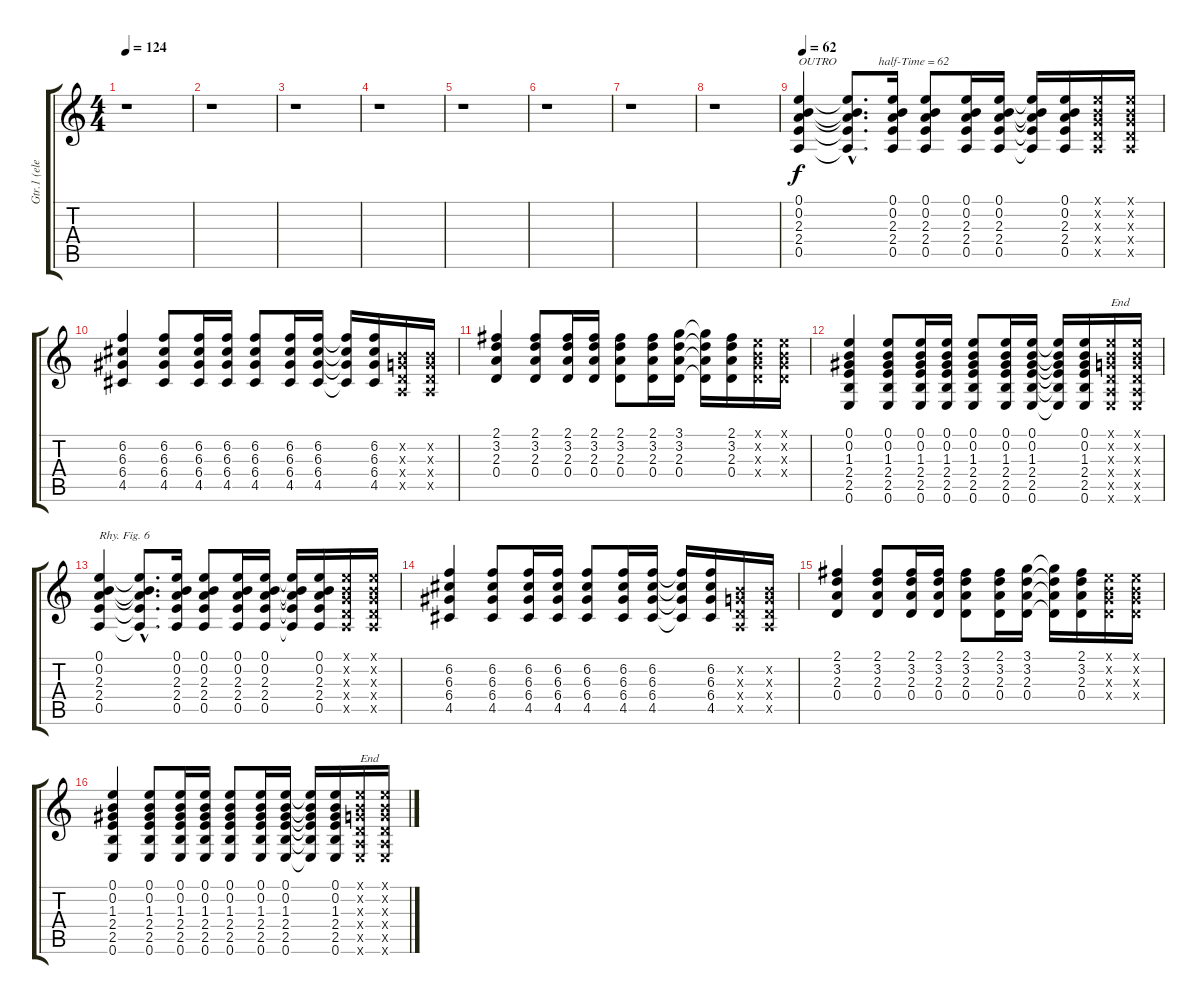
\track ("Gtr.1 (elec.)" "Gtr.1 (ele") {instrument overdrivenguitar}
\staff {score tabs}
\tuning (E4 B3 G3 D3 A2 E2) {hide}
\ts (4 4)
\tempo 124
\clef g2
\ks c
r.1{dy f} |
r.1 |
r.1 |
r.1 |
r.1 |
r.1 |
r.1 |
r.1 |
\tempo 62
(0.1 0.2 2.3 2.4 0.5).4{txt "OUTRO              half-Time = 62" instrument electricguitarclean} (0.1{hac t} 0.2{hac t} 2.3{hac t} 2.4{hac t} 0.5{hac t}).8{d} (0.1 0.2 2.3 2.4 0.5).16 (0.1 0.2 2.3 2.4 0.5).8 (0.1 0.2 2.3 2.4 0.5).16 (0.1 0.2 2.3 2.4 0.5).16 (0.1{t} 0.2{t} 2.3{t} 2.4{t} 0.5{t}).16 (0.1 0.2 2.3 2.4 0.5).16 (0.1{x} 0.2{x} 0.3{x} 0.4{x} 0.5{x}).16 (0.1{x} 0.2{x} 0.3{x} 0.4{x} 0.5{x}).16 |
(6.2 6.3 6.4 4.5).4 (6.2 6.3 6.4 4.5).8 (6.2 6.3 6.4 4.5).16 (6.2 6.3 6.4 4.5).16 (6.2 6.3 6.4 4.5).8 (6.2 6.3 6.4 4.5).16 (6.2 6.3 6.4 4.5).16 (6.2{t} 6.3{t} 6.4{t} 4.5{t}).16 (6.2 6.3 6.4 4.5).16 (0.2{x} 0.3{x} 0.4{x} 0.5{x}).16 (0.2{x} 0.3{x} 0.4{x} 0.5{x}).16 |
(2.1 3.2 2.3 0.4).4 (2.1 3.2 2.3 0.4).8 (2.1 3.2 2.3 0.4).16 (2.1 3.2 2.3 0.4).16 (2.1 3.2 2.3 0.4).8 (2.1 3.2 2.3 0.4).16 (3.1 3.2 2.3 0.4).16 (3.1{t} 3.2{t} 2.3{t} 0.4{t}).16 (2.1 3.2 2.3 0.4).16 (0.1{x} 0.2{x} 0.3{x} 0.4{x}).16 (0.1{x} 0.2{x} 0.3{x} 0.4{x}).16 |
(0.1 0.2 1.3 2.4 2.5 0.6).4 (0.1 0.2 1.3 2.4 2.5 0.6).8 (0.1 0.2 1.3 2.4 2.5 0.6).16 (0.1 0.2 1.3 2.4 2.5 0.6).16 (0.1 0.2 1.3 2.4 2.5 0.6).8 (0.1 0.2 1.3 2.4 2.5 0.6).16 (0.1 0.2 1.3 2.4 2.5 0.6).16 (0.1{t} 0.2{t} 1.3{t} 2.4{t} 2.5{t} 0.6{t}).16 (0.1 0.2 1.3 2.4 2.5 0.6).16 (0.1{x} 0.2{x} 0.3{x} 0.4{x} 0.5{x} 0.6{x}).16{txt "End"} (0.1{x} 0.2{x} 0.3{x} 0.4{x} 0.5{x} 0.6{x}).16 |
(0.1 0.2 2.3 2.4 0.5).4{txt "Rhy. Fig. 6"} (0.1{hac t} 0.2{hac t} 2.3{hac t} 2.4{hac t} 0.5{hac t}).8{d} (0.1 0.2 2.3 2.4 0.5).16 (0.1 0.2 2.3 2.4 0.5).8 (0.1 0.2 2.3 2.4 0.5).16 (0.1 0.2 2.3 2.4 0.5).16 (0.1{t} 0.2{t} 2.3{t} 2.4{t} 0.5{t}).16 (0.1 0.2 2.3 2.4 0.5).16 (0.1{x} 0.2{x} 0.3{x} 0.4{x} 0.5{x}).16 (0.1{x} 0.2{x} 0.3{x} 0.4{x} 0.5{x}).16 |
(6.2 6.3 6.4 4.5).4 (6.2 6.3 6.4 4.5).8 (6.2 6.3 6.4 4.5).16 (6.2 6.3 6.4 4.5).16 (6.2 6.3 6.4 4.5).8 (6.2 6.3 6.4 4.5).16 (6.2 6.3 6.4 4.5).16 (6.2{t} 6.3{t} 6.4{t} 4.5{t}).16 (6.2 6.3 6.4 4.5).16 (0.2{x} 0.3{x} 0.4{x} 0.5{x}).16 (0.2{x} 0.3{x} 0.4{x} 0.5{x}).16 |
(2.1 3.2 2.3 0.4).4 (2.1 3.2 2.3 0.4).8 (2.1 3.2 2.3 0.4).16 (2.1 3.2 2.3 0.4).16 (2.1 3.2 2.3 0.4).8 (2.1 3.2 2.3 0.4).16 (3.1 3.2 2.3 0.4).16 (3.1{t} 3.2{t} 2.3{t} 0.4{t}).16 (2.1 3.2 2.3 0.4).16 (0.1{x} 0.2{x} 0.3{x} 0.4{x}).16 (0.1{x} 0.2{x} 0.3{x} 0.4{x}).16 |
(0.1 0.2 1.3 2.4 2.5 0.6).4 (0.1 0.2 1.3 2.4 2.5 0.6).8 (0.1 0.2 1.3 2.4 2.5 0.6).16 (0.1 0.2 1.3 2.4 2.5 0.6).16 (0.1 0.2 1.3 2.4 2.5 0.6).8 (0.1 0.2 1.3 2.4 2.5 0.6).16 (0.1 0.2 1.3 2.4 2.5 0.6).16 (0.1{t} 0.2{t} 1.3{t} 2.4{t} 2.5{t} 0.6{t}).16 (0.1 0.2 1.3 2.4 2.5 0.6).16 (0.1{x} 0.2{x} 0.3{x} 0.4{x} 0.5{x} 0.6{x}).16{txt "End"} (0.1{x} 0.2{x} 0.3{x} 0.4{x} 0.5{x} 0.6{x}).16
